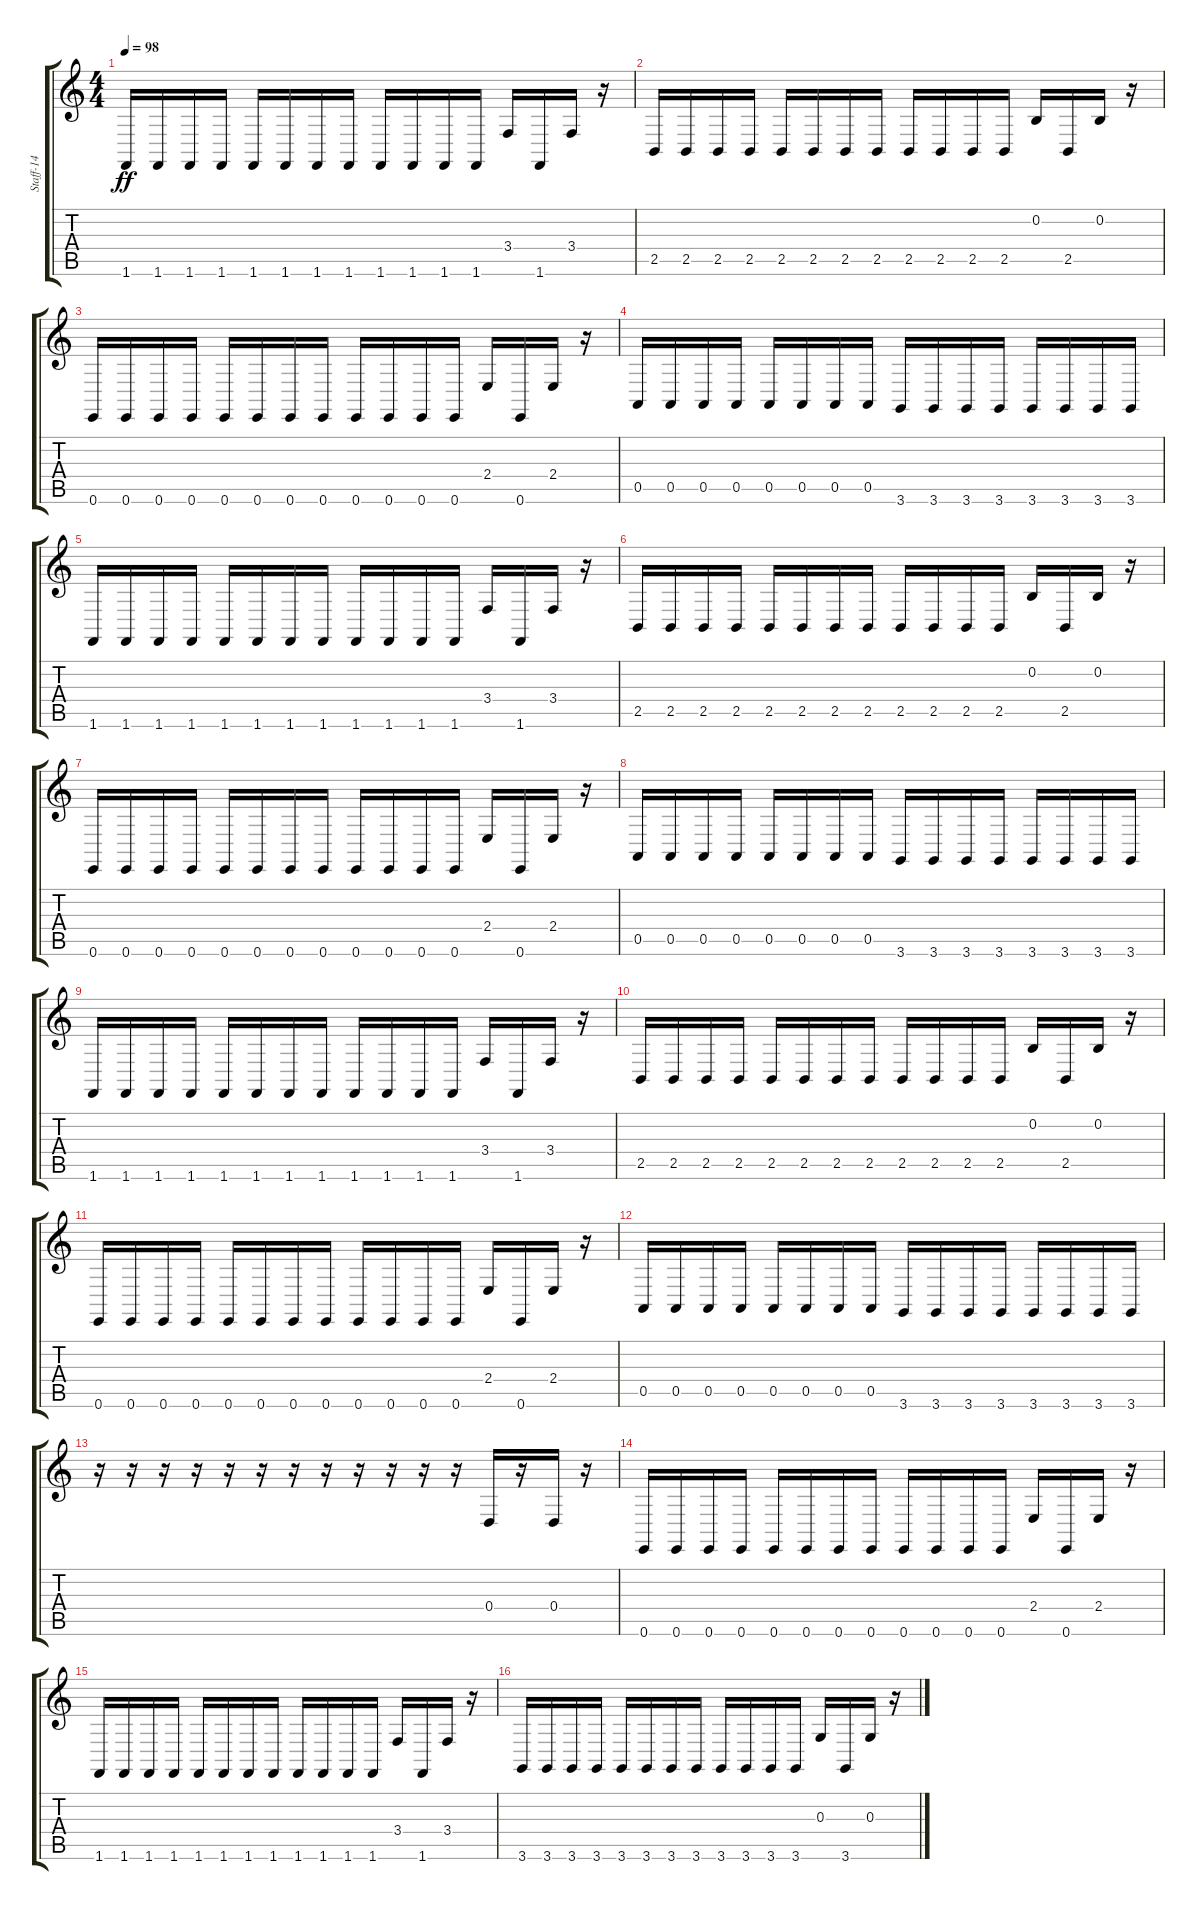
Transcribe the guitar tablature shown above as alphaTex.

\track ("Staff-14" "Staff-14") {instrument tremolostrings}
\staff {score tabs}
\tuning (E4 B3 G3 D3 A2 E2) {hide}
\ts (4 4)
\tempo 98
\clef g2
\ks c
1.6.16{dy ff volume 2} 1.6.16{volume 2} 1.6.16{volume 3} 1.6.16{volume 3} 1.6.16{volume 4} 1.6.16{volume 4} 1.6.16{volume 5} 1.6.16{volume 5} 1.6.16{volume 6} 1.6.16{volume 6} 1.6.16{volume 6} 1.6.16{volume 6} 3.4.16{volume 7} 1.6.16{volume 7} 3.4.16{volume 8} r.16{volume 10} |
2.5.16{volume 2} 2.5.16{volume 2} 2.5.16{volume 3} 2.5.16{volume 3} 2.5.16{volume 4} 2.5.16{volume 4} 2.5.16{volume 5} 2.5.16{volume 5} 2.5.16{volume 6} 2.5.16{volume 6} 2.5.16{volume 6} 2.5.16{volume 6} 0.2.16{volume 7} 2.5.16{volume 7} 0.2.16{volume 8} r.16{volume 10} |
0.6.16{volume 2} 0.6.16{volume 2} 0.6.16{volume 3} 0.6.16{volume 3} 0.6.16{volume 4} 0.6.16{volume 4} 0.6.16{volume 5} 0.6.16{volume 5} 0.6.16{volume 6} 0.6.16{volume 6} 0.6.16{volume 6} 0.6.16{volume 6} 2.4.16{volume 7} 0.6.16{volume 7} 2.4.16{volume 8} r.16{volume 10} |
0.5.16{volume 2} 0.5.16{volume 3} 0.5.16{volume 3} 0.5.16{volume 4} 0.5.16{volume 5} 0.5.16{volume 6} 0.5.16{volume 6} 0.5.16{volume 8} 3.6.16{volume 2} 3.6.16{volume 3} 3.6.16{volume 3} 3.6.16{volume 4} 3.6.16{volume 5} 3.6.16{volume 6} 3.6.16{volume 6} 3.6.16{volume 8} |
1.6.16{volume 2} 1.6.16{volume 2} 1.6.16{volume 3} 1.6.16{volume 3} 1.6.16{volume 4} 1.6.16{volume 4} 1.6.16{volume 5} 1.6.16{volume 5} 1.6.16{volume 6} 1.6.16{volume 6} 1.6.16{volume 6} 1.6.16{volume 6} 3.4.16{volume 7} 1.6.16{volume 7} 3.4.16{volume 8} r.16{volume 10} |
2.5.16{volume 2} 2.5.16{volume 2} 2.5.16{volume 3} 2.5.16{volume 3} 2.5.16{volume 4} 2.5.16{volume 4} 2.5.16{volume 5} 2.5.16{volume 5} 2.5.16{volume 6} 2.5.16{volume 6} 2.5.16{volume 6} 2.5.16{volume 6} 0.2.16{volume 7} 2.5.16{volume 7} 0.2.16{volume 8} r.16{volume 10} |
0.6.16{volume 2} 0.6.16{volume 2} 0.6.16{volume 3} 0.6.16{volume 3} 0.6.16{volume 4} 0.6.16{volume 4} 0.6.16{volume 5} 0.6.16{volume 5} 0.6.16{volume 6} 0.6.16{volume 6} 0.6.16{volume 6} 0.6.16{volume 6} 2.4.16{volume 7} 0.6.16{volume 7} 2.4.16{volume 8} r.16{volume 10} |
0.5.16{volume 2} 0.5.16{volume 3} 0.5.16{volume 3} 0.5.16{volume 4} 0.5.16{volume 5} 0.5.16{volume 6} 0.5.16{volume 6} 0.5.16{volume 8} 3.6.16{volume 2} 3.6.16{volume 3} 3.6.16{volume 3} 3.6.16{volume 4} 3.6.16{volume 5} 3.6.16{volume 6} 3.6.16{volume 6} 3.6.16{volume 8} |
1.6.16{volume 2} 1.6.16{volume 2} 1.6.16{volume 3} 1.6.16{volume 3} 1.6.16{volume 4} 1.6.16{volume 4} 1.6.16{volume 5} 1.6.16{volume 5} 1.6.16{volume 6} 1.6.16{volume 6} 1.6.16{volume 6} 1.6.16{volume 6} 3.4.16{volume 7} 1.6.16{volume 7} 3.4.16{volume 8} r.16{volume 10} |
2.5.16{volume 2} 2.5.16{volume 2} 2.5.16{volume 3} 2.5.16{volume 3} 2.5.16{volume 4} 2.5.16{volume 4} 2.5.16{volume 5} 2.5.16{volume 5} 2.5.16{volume 6} 2.5.16{volume 6} 2.5.16{volume 6} 2.5.16{volume 6} 0.2.16{volume 7} 2.5.16{volume 7} 0.2.16{volume 8} r.16{volume 10} |
0.6.16{volume 2} 0.6.16{volume 2} 0.6.16{volume 3} 0.6.16{volume 3} 0.6.16{volume 4} 0.6.16{volume 4} 0.6.16{volume 5} 0.6.16{volume 5} 0.6.16{volume 6} 0.6.16{volume 6} 0.6.16{volume 6} 0.6.16{volume 6} 2.4.16{volume 7} 0.6.16{volume 7} 2.4.16{volume 8} r.16{volume 10} |
0.5.16{volume 2} 0.5.16{volume 3} 0.5.16{volume 3} 0.5.16{volume 4} 0.5.16{volume 5} 0.5.16{volume 6} 0.5.16{volume 6} 0.5.16{volume 8} 3.6.16{volume 2} 3.6.16{volume 3} 3.6.16{volume 3} 3.6.16{volume 4} 3.6.16{volume 5} 3.6.16{volume 6} 3.6.16{volume 6} 3.6.16{volume 8} |
r.16{volume 2} r.16{volume 2} r.16{volume 3} r.16{volume 3} r.16{volume 4} r.16{volume 4} r.16{volume 5} r.16{volume 5} r.16{volume 6} r.16{volume 6} r.16{volume 6} r.16{volume 6} 0.4.16{volume 7} r.16{volume 7} 0.4.16{volume 8} r.16{volume 10} |
0.6.16{volume 2} 0.6.16{volume 2} 0.6.16{volume 3} 0.6.16{volume 3} 0.6.16{volume 4} 0.6.16{volume 4} 0.6.16{volume 5} 0.6.16{volume 5} 0.6.16{volume 6} 0.6.16{volume 6} 0.6.16{volume 6} 0.6.16{volume 6} 2.4.16{volume 7} 0.6.16{volume 7} 2.4.16{volume 8} r.16{volume 10} |
1.6.16{volume 2} 1.6.16{volume 2} 1.6.16{volume 3} 1.6.16{volume 3} 1.6.16{volume 4} 1.6.16{volume 4} 1.6.16{volume 5} 1.6.16{volume 5} 1.6.16{volume 6} 1.6.16{volume 6} 1.6.16{volume 6} 1.6.16{volume 6} 3.4.16{volume 7} 1.6.16{volume 7} 3.4.16{volume 8} r.16{volume 10} |
3.6.16{volume 2} 3.6.16{volume 2} 3.6.16{volume 3} 3.6.16{volume 3} 3.6.16{volume 4} 3.6.16{volume 4} 3.6.16{volume 5} 3.6.16{volume 5} 3.6.16{volume 6} 3.6.16{volume 6} 3.6.16{volume 6} 3.6.16{volume 6} 0.3.16{volume 7} 3.6.16{volume 7} 0.3.16{volume 8} r.16{volume 10}
